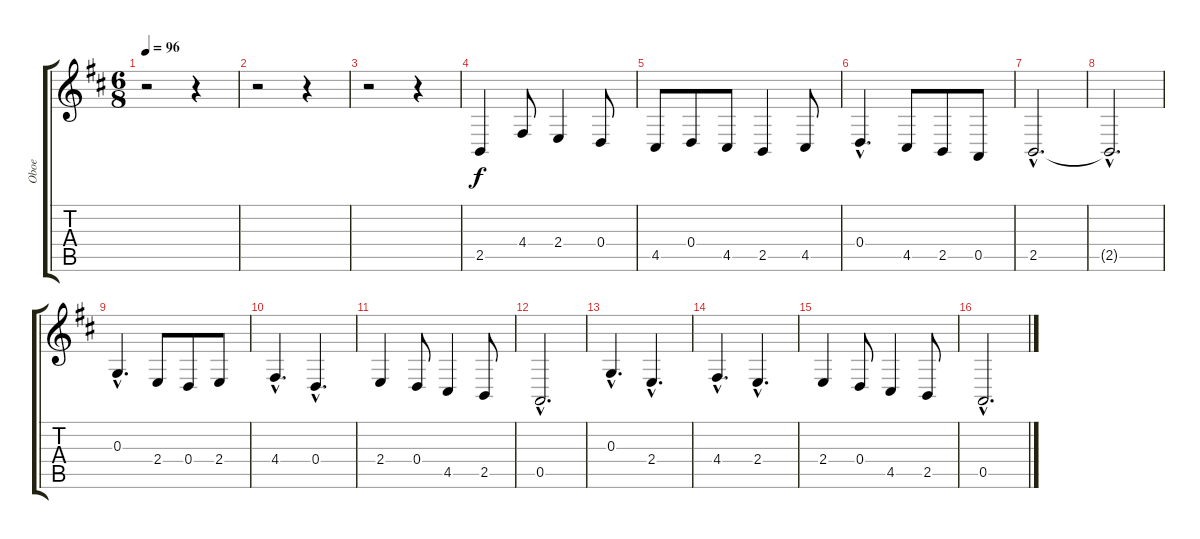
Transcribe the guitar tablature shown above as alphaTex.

\track ("Oboe" "Oboe") {instrument oboe}
\staff {score tabs}
\tuning (E4 B3 G3 D3 A2 E2) {hide}
\ts (6 8)
\tempo 96
\clef g2
\ks bminor
r.2{dy f} r.4 |
r.2 r.4 |
r.2 r.4 |
2.5.4 4.4.8 2.4.4 0.4.8 |
4.5.8 0.4.8 4.5.8 2.5.4 4.5.8 |
0.4{hac}.4{d} 4.5.8 2.5.8 0.5.8 |
2.5{hac}.2{d} |
2.5{hac t}.2{d} |
0.3{hac}.4{d} 2.4.8 0.4.8 2.4.8 |
4.4{hac}.4{d} 0.4{hac}.4{d} |
2.4.4 0.4.8 4.5.4 2.5.8 |
0.5{hac}.2{d} |
0.3{hac}.4{d} 2.4{hac}.4{d} |
4.4{hac}.4{d} 2.4{hac}.4{d} |
2.4.4 0.4.8 4.5.4 2.5.8 |
0.5{hac}.2{d}
